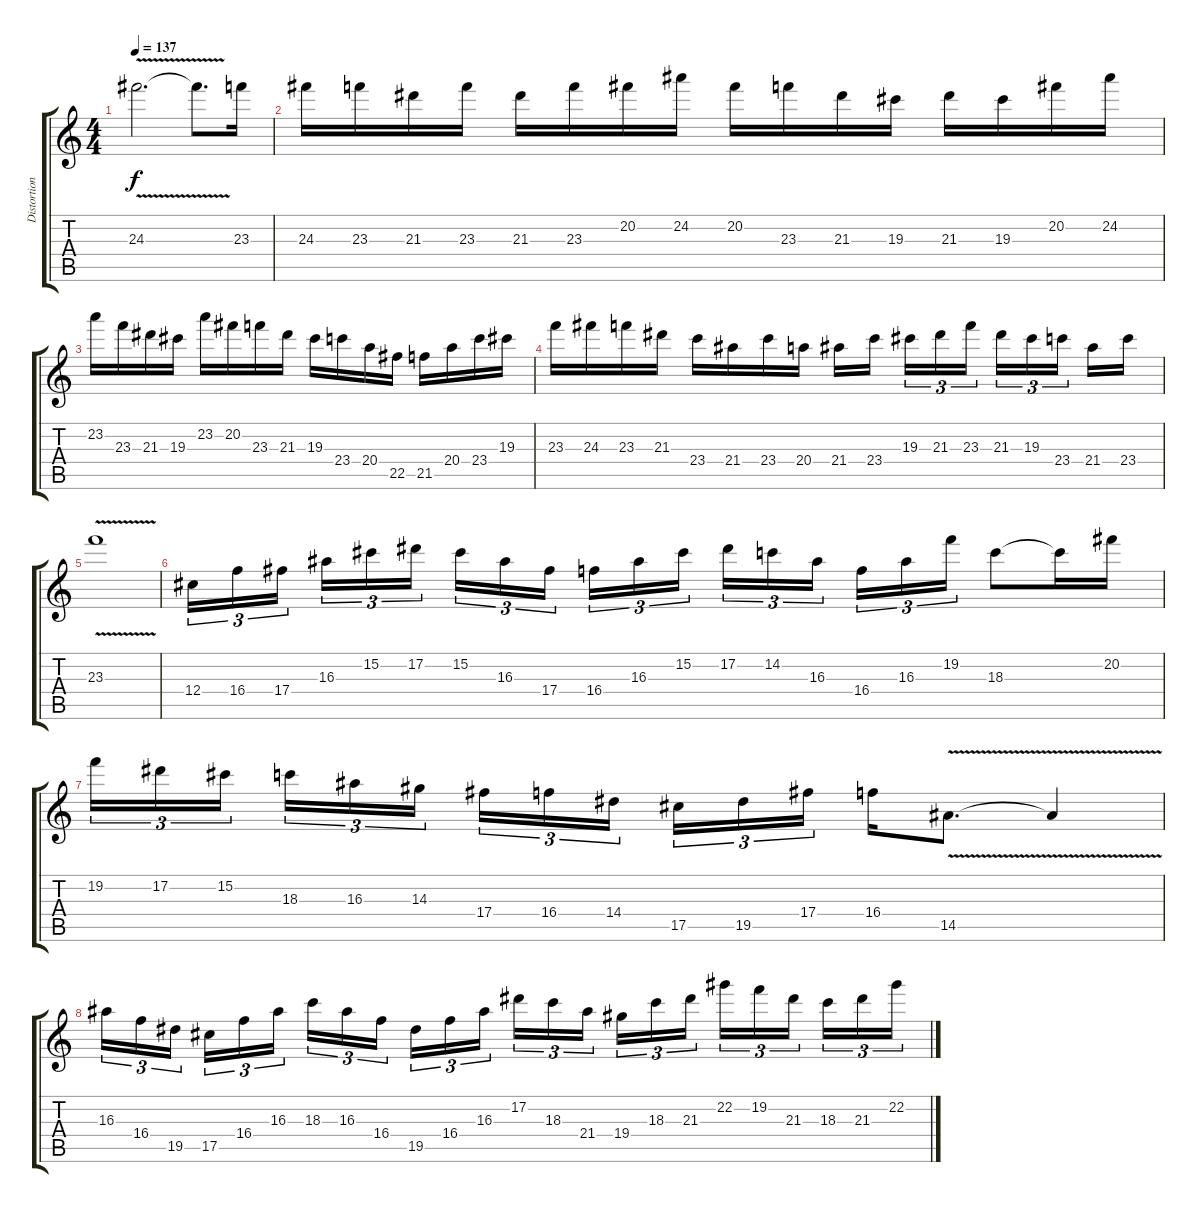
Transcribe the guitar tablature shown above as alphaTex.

\track ("Distortion Guitar 1" "Distortion") {instrument distortionguitar}
\staff {score tabs}
\tuning (Eb4 Bb3 Gb3 Db3 Ab2 Eb2) {hide}
\ts (4 4)
\tempo 137
\clef g2
\ks c
24.3{v}.2{d dy f} 24.3{t}.8{d} 23.3.16 |
24.3.16 23.3.16 21.3.16 23.3.16 21.3.16 23.3.16 20.2.16 24.2.16 20.2.16 23.3.16 21.3.16 19.3.16 21.3.16 19.3.16 20.2.16 24.2.16 |
23.2.16 23.3.16 21.3.16 19.3.16 23.2.16 20.2.16 23.3.16 21.3.16 19.3.16 23.4.16 20.4.16 22.5.16 21.5.16 20.4.16 23.4.16 19.3.16 |
23.3.16 24.3.16 23.3.16 21.3.16 23.4.16 21.4.16 23.4.16 20.4.16 21.4.16 23.4.16{beam splitsecondary} 19.3.16{tu (3 2)} 21.3.16{tu (3 2)} 23.3.16{tu (3 2)} 21.3.16{tu (3 2)} 19.3.16{tu (3 2)} 23.4.16{tu (3 2) beam splitsecondary} 21.4.16 23.4.16 |
23.3{v}.1 |
12.4.16{tu (3 2)} 16.4.16{tu (3 2)} 17.4.16{tu (3 2) beam splitsecondary} 16.3.16{tu (3 2)} 15.2.16{tu (3 2)} 17.2.16{tu (3 2)} 15.2.16{tu (3 2)} 16.3.16{tu (3 2)} 17.4.16{tu (3 2) beam splitsecondary} 16.4.16{tu (3 2)} 16.3.16{tu (3 2)} 15.2.16{tu (3 2)} 17.2.16{tu (3 2)} 14.2.16{tu (3 2)} 16.3.16{tu (3 2) beam splitsecondary} 16.4.16{tu (3 2)} 16.3.16{tu (3 2)} 19.2.16{tu (3 2)} 18.3.8 18.3{t}.16 20.2.16 |
19.2.16{tu (3 2)} 17.2.16{tu (3 2)} 15.2.16{tu (3 2) beam splitsecondary} 18.3.16{tu (3 2)} 16.3.16{tu (3 2)} 14.3.16{tu (3 2)} 17.4.16{tu (3 2)} 16.4.16{tu (3 2)} 14.4.16{tu (3 2) beam splitsecondary} 17.5.16{tu (3 2)} 19.5.16{tu (3 2)} 17.4.16{tu (3 2)} 16.4.16 14.5{v}.8{d} 14.5{t}.4 |
16.3.16{tu (3 2)} 16.4.16{tu (3 2)} 19.5.16{tu (3 2) beam splitsecondary} 17.5.16{tu (3 2)} 16.4.16{tu (3 2)} 16.3.16{tu (3 2)} 18.3.16{tu (3 2)} 16.3.16{tu (3 2)} 16.4.16{tu (3 2) beam splitsecondary} 19.5.16{tu (3 2)} 16.4.16{tu (3 2)} 16.3.16{tu (3 2)} 17.2.16{tu (3 2)} 18.3.16{tu (3 2)} 21.4.16{tu (3 2) beam splitsecondary} 19.4.16{tu (3 2)} 18.3.16{tu (3 2)} 21.3.16{tu (3 2)} 22.2.16{tu (3 2)} 19.2.16{tu (3 2)} 21.3.16{tu (3 2) beam splitsecondary} 18.3.16{tu (3 2)} 21.3.16{tu (3 2)} 22.2.16{tu (3 2)}
